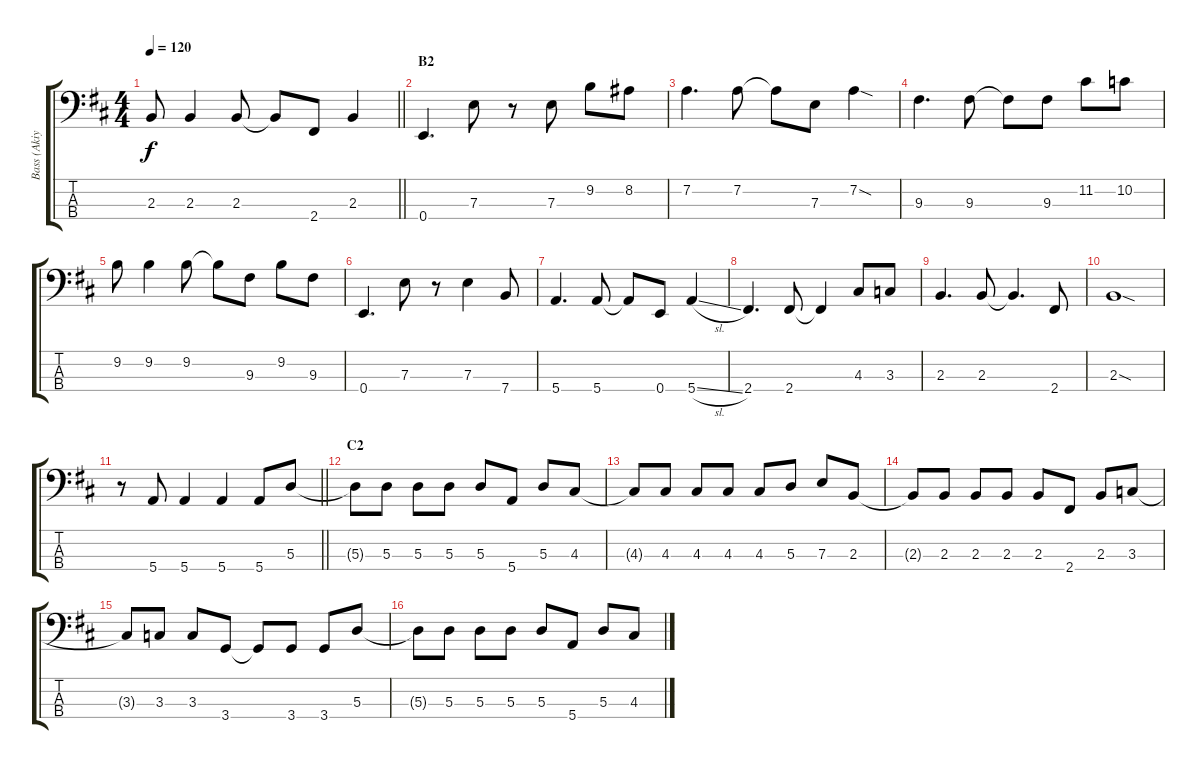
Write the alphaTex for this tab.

\track ("Bass (Akiyama Mio)" "Bass (Akiy") {instrument electricbassfinger}
\staff {score tabs}
\tuning (G2 D2 A1 E1) {hide}
\ts (4 4)
\tempo 120
\clef f4
\barLineRight lightlight
\ks d
2.3.8{dy f} 2.3.4 2.3.8 2.3{t}.8 2.4.8 2.3.4 |
\section ("" "B2")
0.4.4{d} 7.3.8 r.8 7.3.8 9.2.8 8.2.8 |
7.2.4{d} 7.2.8 7.2{t}.8 7.3.8 7.2{sod}.4 |
9.3.4{d} 9.3.8 9.3{t}.8 9.3.8 11.2.8 10.2.8 |
9.2.8 9.2.4 9.2.8 9.2{t}.8 9.3.8 9.2.8 9.3.8 |
0.4.4{d} 7.3.8 r.8 7.3.4 7.4.8 |
5.4.4{d} 5.4.8 5.4{t}.8 0.4.8 5.4{sl}.4 |
2.4.4{d} 2.4.8 2.4{t}.4 4.3.8 3.3.8 |
2.3.4{d} 2.3.8 2.3{t}.4{d} 2.4.8 |
2.3{sod}.1 |
\barLineRight lightlight
r.8 5.4.8 5.4.4 5.4.4 5.4.8 5.3.8 |
\section ("" "C2")
5.3{t}.8 5.3.8 5.3.8 5.3.8 5.3.8 5.4.8 5.3.8 4.3.8 |
4.3{t}.8 4.3.8 4.3.8 4.3.8 4.3.8 5.3.8 7.3.8 2.3.8 |
2.3{t}.8 2.3.8 2.3.8 2.3.8 2.3.8 2.4.8 2.3.8 3.3.8 |
3.3{t}.8 3.3.8 3.3.8 3.4.8 3.4{t}.8 3.4.8 3.4.8 5.3.8 |
5.3{t}.8 5.3.8 5.3.8 5.3.8 5.3.8 5.4.8 5.3.8 4.3.8
